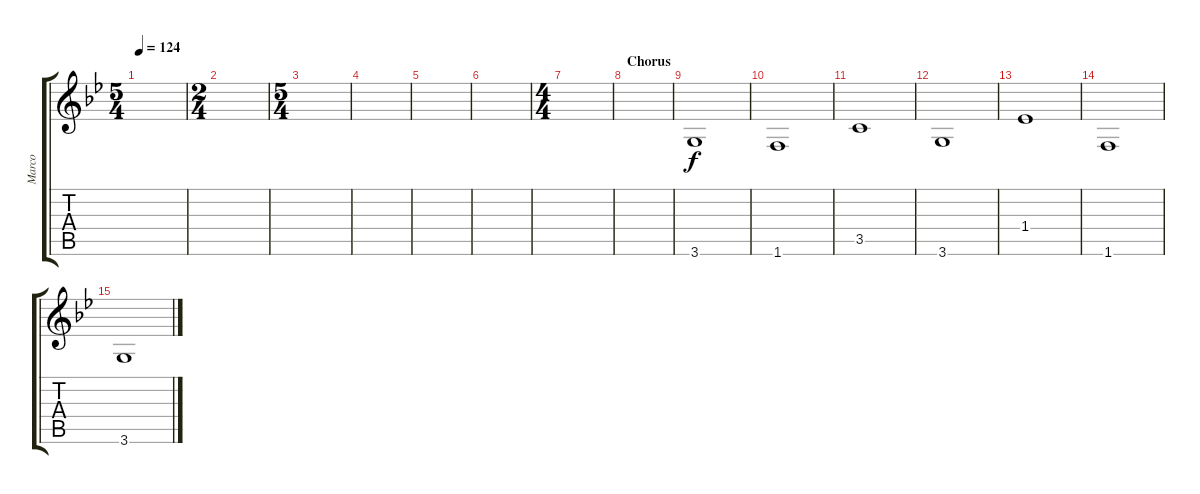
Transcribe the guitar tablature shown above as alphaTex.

\track ("Marco" "Marco") {instrument electricbassfinger}
\staff {score tabs}
\tuning (E4 B3 G3 D3 A2 E2) {hide}
\ts (5 4)
\tempo 124
\clef g2
\ks bb
|
\ts (2 4)
|
\ts (5 4)
|
|
|
|
\ts (4 4)
|
\section ("" "Chorus")
|
3.6.1 |
1.6.1 |
3.5.1 |
3.6.1 |
1.4.1 |
1.6.1 |
3.6.1
